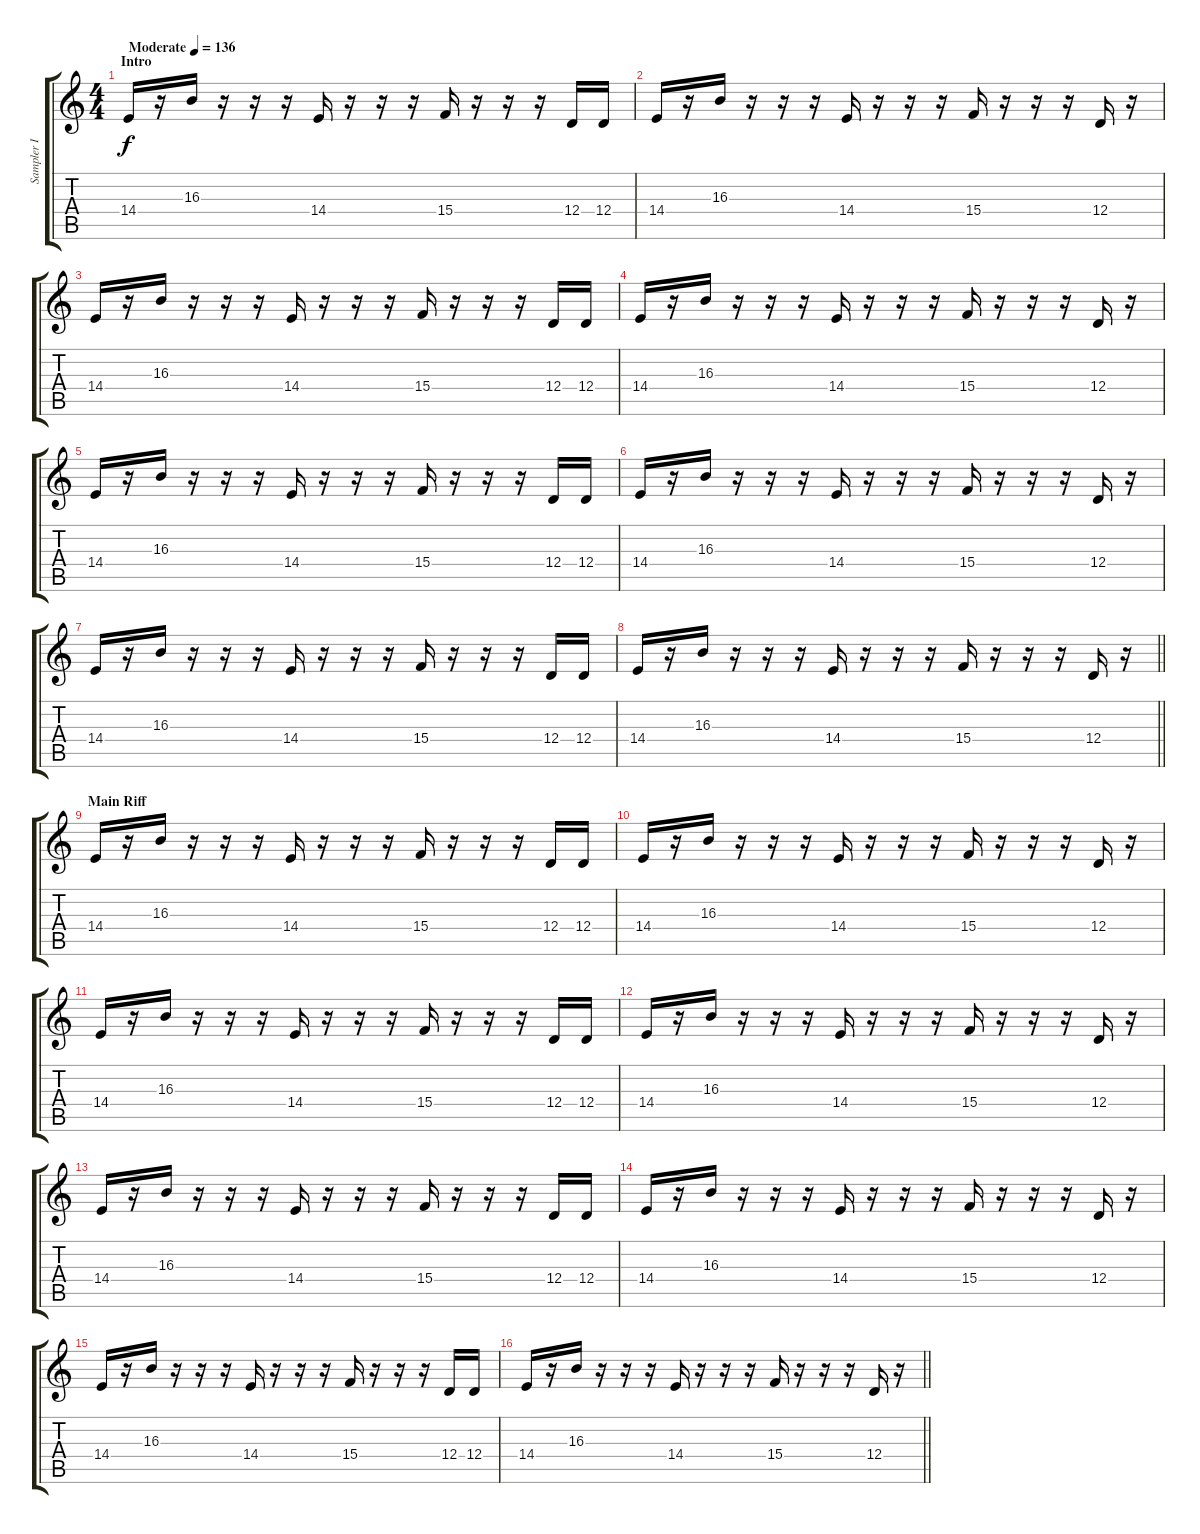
\track ("Sampler I" "Sampler I") {instrument lead8bassandlead}
\staff {score tabs}
\tuning (E4 B3 G3 D3 A2 D2) {hide}
\ts (4 4)
\section ("" "Intro")
\tempo (136 "Moderate")
\clef g2
\ks c
14.4.16{dy f instrument lead8bassandlead} r.16 16.3.16 r.16 r.16 r.16 14.4.16 r.16 r.16 r.16 15.4.16 r.16 r.16 r.16 12.4.16 12.4.16 |
14.4.16 r.16 16.3.16 r.16 r.16 r.16 14.4.16 r.16 r.16 r.16 15.4.16 r.16 r.16 r.16 12.4.16 r.16 |
14.4.16 r.16 16.3.16 r.16 r.16 r.16 14.4.16 r.16 r.16 r.16 15.4.16 r.16 r.16 r.16 12.4.16 12.4.16 |
14.4.16 r.16 16.3.16 r.16 r.16 r.16 14.4.16 r.16 r.16 r.16 15.4.16 r.16 r.16 r.16 12.4.16 r.16 |
14.4.16 r.16 16.3.16 r.16 r.16 r.16 14.4.16 r.16 r.16 r.16 15.4.16 r.16 r.16 r.16 12.4.16 12.4.16 |
14.4.16 r.16 16.3.16 r.16 r.16 r.16 14.4.16 r.16 r.16 r.16 15.4.16 r.16 r.16 r.16 12.4.16 r.16 |
14.4.16 r.16 16.3.16 r.16 r.16 r.16 14.4.16 r.16 r.16 r.16 15.4.16 r.16 r.16 r.16 12.4.16 12.4.16 |
\barLineRight lightlight
14.4.16 r.16 16.3.16 r.16 r.16 r.16 14.4.16 r.16 r.16 r.16 15.4.16 r.16 r.16 r.16 12.4.16 r.16 |
\section ("" "Main Riff")
14.4.16 r.16 16.3.16 r.16 r.16 r.16 14.4.16 r.16 r.16 r.16 15.4.16 r.16 r.16 r.16 12.4.16 12.4.16 |
14.4.16 r.16 16.3.16 r.16 r.16 r.16 14.4.16 r.16 r.16 r.16 15.4.16 r.16 r.16 r.16 12.4.16 r.16 |
14.4.16 r.16 16.3.16 r.16 r.16 r.16 14.4.16 r.16 r.16 r.16 15.4.16 r.16 r.16 r.16 12.4.16 12.4.16 |
14.4.16 r.16 16.3.16 r.16 r.16 r.16 14.4.16 r.16 r.16 r.16 15.4.16 r.16 r.16 r.16 12.4.16 r.16 |
14.4.16 r.16 16.3.16 r.16 r.16 r.16 14.4.16 r.16 r.16 r.16 15.4.16 r.16 r.16 r.16 12.4.16 12.4.16 |
14.4.16 r.16 16.3.16 r.16 r.16 r.16 14.4.16 r.16 r.16 r.16 15.4.16 r.16 r.16 r.16 12.4.16 r.16 |
14.4.16 r.16 16.3.16 r.16 r.16 r.16 14.4.16 r.16 r.16 r.16 15.4.16 r.16 r.16 r.16 12.4.16 12.4.16 |
\barLineRight lightlight
14.4.16 r.16 16.3.16 r.16 r.16 r.16 14.4.16 r.16 r.16 r.16 15.4.16 r.16 r.16 r.16 12.4.16 r.16
